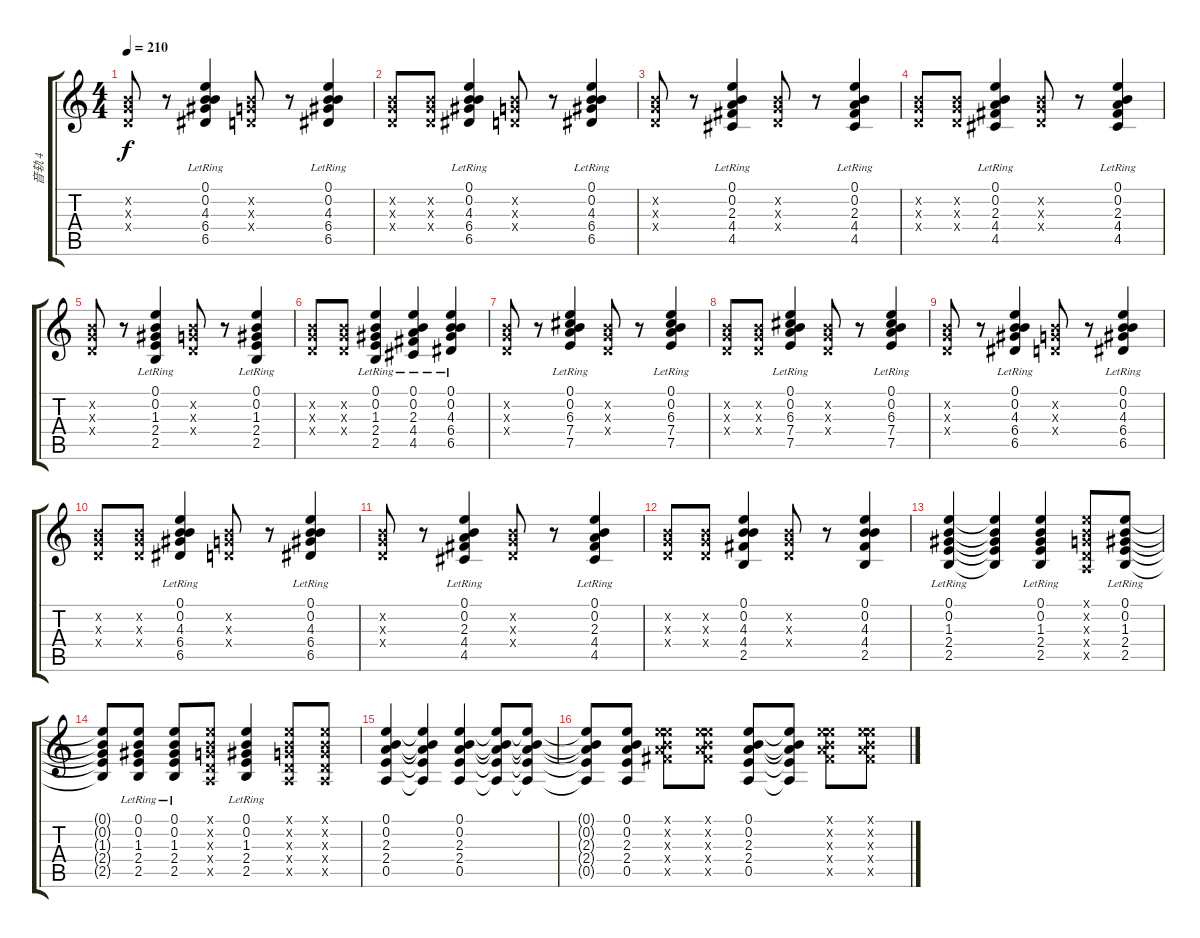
\track ("音轨 4" "音轨 4") {instrument overdrivenguitar}
\staff {score tabs}
\tuning (E4 B3 G3 D3 A2 E2) {hide}
\ts (4 4)
\tempo 210
\clef g2
\ks c
(0.2{x} 0.3{x} 0.4{x}).8{dy f} r.8 (0.1 0.2 4.3{lr} 6.4{lr} 6.5{lr}).4 (0.2{x} 0.3{x} 0.4{x}).8 r.8 (0.1 0.2 4.3{lr} 6.4{lr} 6.5{lr}).4 |
(0.2{x} 0.3{x} 0.4{x}).8 (0.2{x} 0.3{x} 0.4{x}).8 (0.1 0.2 4.3{lr} 6.4{lr} 6.5{lr}).4 (0.2{x} 0.3{x} 0.4{x}).8 r.8 (0.1 0.2 4.3{lr} 6.4{lr} 6.5{lr}).4 |
(0.2{x} 0.3{x} 0.4{x}).8 r.8 (0.1 0.2 2.3{lr} 4.4{lr} 4.5{lr}).4 (0.2{x} 0.3{x} 0.4{x}).8 r.8 (0.1 0.2 2.3{lr} 4.4{lr} 4.5{lr}).4 |
(0.2{x} 0.3{x} 0.4{x}).8 (0.2{x} 0.3{x} 0.4{x}).8 (0.1 0.2 2.3{lr} 4.4{lr} 4.5{lr}).4 (0.2{x} 0.3{x} 0.4{x}).8 r.8 (0.1 0.2 2.3{lr} 4.4{lr} 4.5{lr}).4 |
(0.2{x} 0.3{x} 0.4{x}).8 r.8 (0.1 0.2 1.3 2.4{lr} 2.5).4 (0.2{x} 0.3{x} 0.4{x}).8 r.8 (0.1 0.2 1.3 2.4{lr} 2.5).4 |
(0.2{x} 0.3{x} 0.4{x}).8 (0.2{x} 0.3{x} 0.4{x}).8 (0.1 0.2 1.3 2.4{lr} 2.5).4 (0.1 0.2 2.3{lr} 4.4{lr} 4.5{lr}).4 (0.1 0.2 4.3{lr} 6.4{lr} 6.5{lr}).4 |
(0.2{x} 0.3{x} 0.4{x}).8 r.8 (0.1 0.2 6.3 7.4{lr} 7.5).4 (0.2{x} 0.3{x} 0.4{x}).8 r.8 (0.1 0.2 6.3{lr} 7.4{lr} 7.5).4 |
(0.2{x} 0.3{x} 0.4{x}).8 (0.2{x} 0.3{x} 0.4{x}).8 (0.1 0.2 6.3{lr} 7.4{lr} 7.5).4 (0.2{x} 0.3{x} 0.4{x}).8 r.8 (0.1 0.2 6.3{lr} 7.4{lr} 7.5).4 |
(0.2{x} 0.3{x} 0.4{x}).8 r.8 (0.1 0.2 4.3{lr} 6.4{lr} 6.5{lr}).4 (0.2{x} 0.3{x} 0.4{x}).8 r.8 (0.1 0.2 4.3{lr} 6.4{lr} 6.5{lr}).4 |
(0.2{x} 0.3{x} 0.4{x}).8 (0.2{x} 0.3{x} 0.4{x}).8 (0.1 0.2 4.3{lr} 6.4{lr} 6.5{lr}).4 (0.2{x} 0.3{x} 0.4{x}).8 r.8 (0.1 0.2 4.3{lr} 6.4{lr} 6.5{lr}).4 |
(0.2{x} 0.3{x} 0.4{x}).8 r.8 (0.1 0.2 2.3{lr} 4.4{lr} 4.5{lr}).4 (0.2{x} 0.3{x} 0.4{x}).8 r.8 (0.1 0.2 2.3{lr} 4.4{lr} 4.5{lr}).4 |
(0.2{x} 0.3{x} 0.4{x}).8 (0.2{x} 0.3{x} 0.4{x}).8 (0.1 0.2 4.3 4.4 2.5).4 (0.2{x} 0.3{x} 0.4{x}).8 r.8 (0.1 0.2 4.3 4.4 2.5).4 |
(0.1 0.2 1.3 2.4{lr} 2.5).4 (0.1{t} 0.2{t} 1.3{t} 2.4{t} 2.5{t}).4 (0.1 0.2 1.3 2.4{lr} 2.5).4 (0.1{x} 0.2{x} 0.3{x} 0.4{x} 0.5{x}).8 (0.1 0.2 1.3 2.4{lr} 2.5).8 |
(0.1{t} 0.2{t} 1.3{t} 2.4{t} 2.5{t}).8 (0.1 0.2 1.3 2.4{lr} 2.5).8 (0.1 0.2 1.3 2.4{lr} 2.5).8 (0.1{x} 0.2{x} 0.3{x} 0.4{x} 0.5{x}).8 (0.1 0.2 1.3 2.4{lr} 2.5).4 (0.1{x} 0.2{x} 0.3{x} 0.4{x} 0.5{x}).8 (0.1{x} 0.2{x} 0.3{x} 0.4{x} 0.5{x}).8 |
(0.1 0.2 2.3 2.4 0.5).4 (0.1{t} 0.2{t} 2.3{t} 2.4{t} 0.5{t}).4 (0.1 0.2 2.3 2.4 0.5).4 (0.1{t} 0.2{t} 2.3{t} 2.4{t} 0.5{t}).8 (0.1{t} 0.2{t} 2.3{t} 2.4{t} 0.5{t}).8 |
(0.1{t} 0.2{t} 2.3{t} 2.4{t} 0.5{t}).8 (0.1 0.2 2.3 2.4 0.5).8 (0.1{x} 0.2{x} 9.3{x} 7.4{x} 9.5{x}).8 (0.1{x} 0.2{x} 9.3{x} 7.4{x} 9.5{x}).8 (0.1 0.2 2.3 2.4 0.5).8 (0.1{t} 0.2{t} 2.3{t} 2.4{t} 0.5{t}).8 (0.1{x} 0.2{x} 9.3{x} 7.4{x} 9.5{x}).8 (0.1{x} 0.2{x} 9.3{x} 7.4{x} 9.5{x}).8
